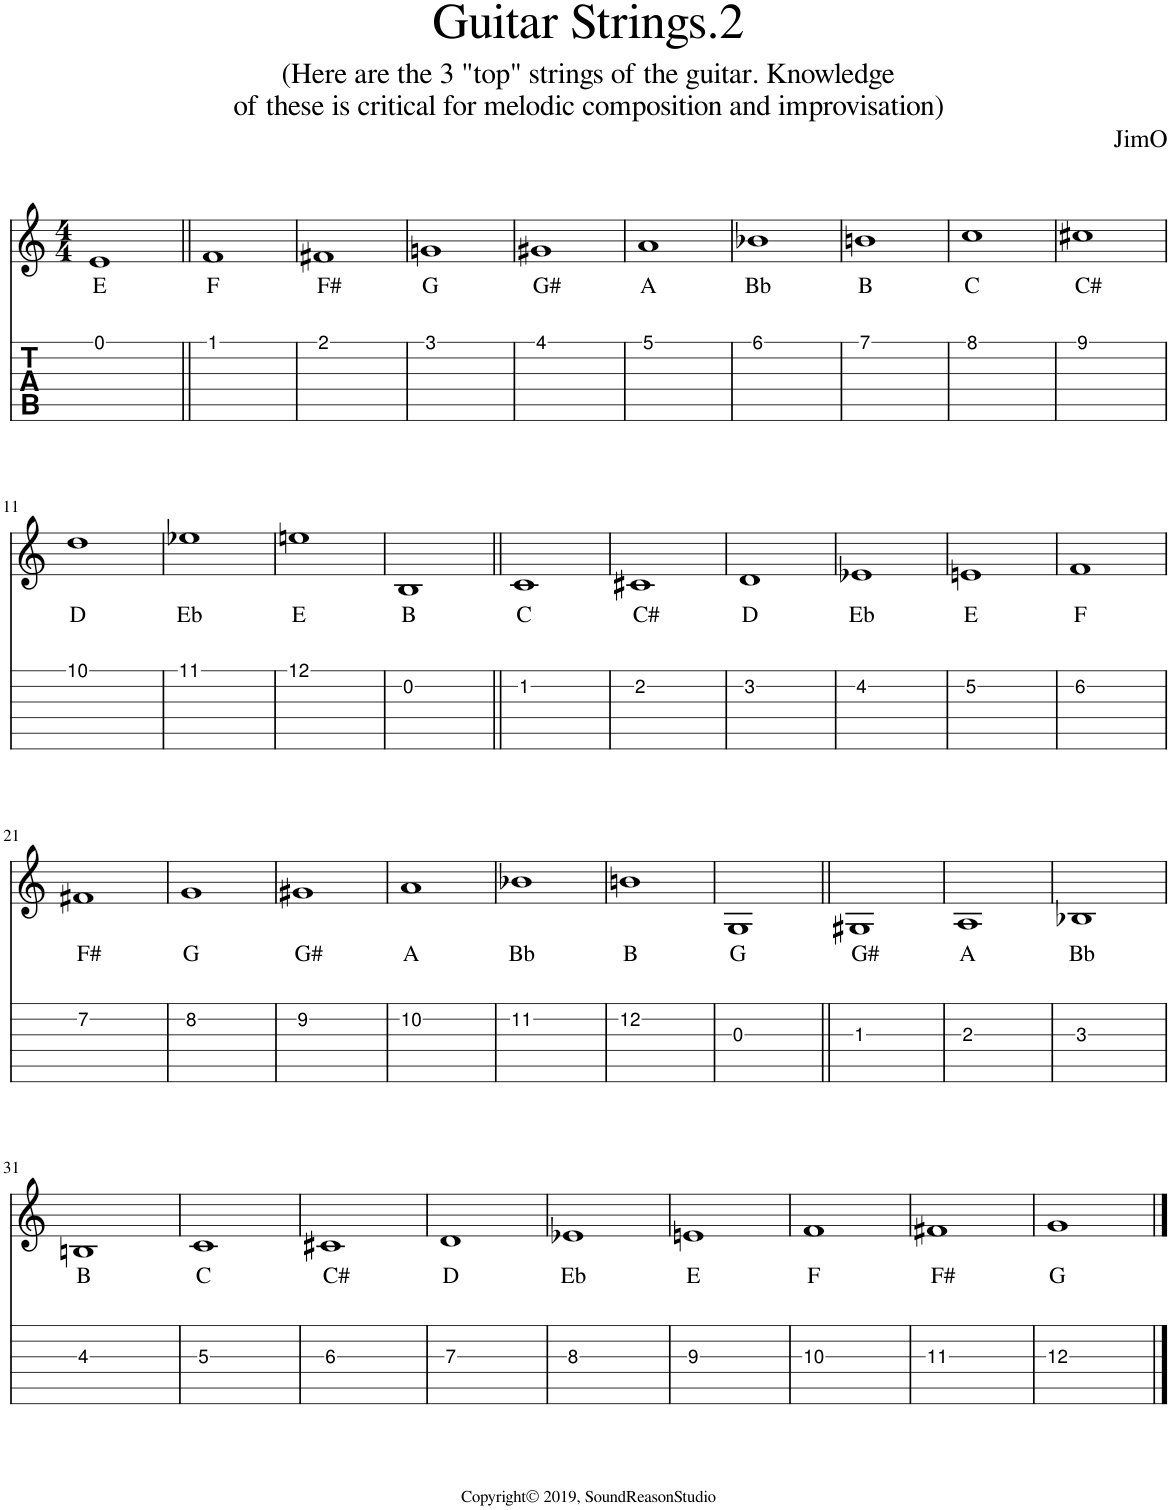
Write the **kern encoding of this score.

**kern	**kern	**text
*part1	*part1	*part1
*staff2	*staff1	*staff1
*I"Guitar	*	*
*I'Guit.	*	*
*stria6	*	*
*	*clefG2	*
*k[]	*k[]	*
*M4/4	*M4/4	*
=1	=1	=1
!	!	!LO:LY:b
1e	1e	E
=2||	=2||	=2||
!	!	!LO:LY:b
1f	1f	F
=3	=3	=3
!	!	!LO:LY:b
1f#	1f#X	F#
=4	=4	=4
!	!	!LO:LY:b
1gn	1gn	G
=5	=5	=5
!	!	!LO:LY:b
1g#	1g#X	G#
=6	=6	=6
!	!	!LO:LY:b
1a	1a	A
=7	=7	=7
!	!	!LO:LY:b
1b-	1b-X	Bb
=8	=8	=8
!	!	!LO:LY:b
1bn	1bn	B
=9	=9	=9
!	!	!LO:LY:b
1cc	1cc	C
=10	=10	=10
!	!	!LO:LY:b
1cc#	1cc#X	C#
!!LO:LB:g=z
=11	=11	=11
!	!	!LO:LY:b
1dd	1dd	D
=12	=12	=12
!	!	!LO:LY:b
1ee-	1ee-X	Eb
=13	=13	=13
!	!	!LO:LY:b
1een	1een	E
=14	=14	=14
!	!	!LO:LY:b
1B	1B	B
=15||	=15||	=15||
!	!	!LO:LY:b
1c	1c	C
=16	=16	=16
!	!	!LO:LY:b
1c#	1c#X	C#
=17	=17	=17
!	!	!LO:LY:b
1d	1d	D
=18	=18	=18
!	!	!LO:LY:b
1e-	1e-X	Eb
=19	=19	=19
!	!	!LO:LY:b
1en	1en	E
=20	=20	=20
!	!	!LO:LY:b
1f	1f	F
!!LO:LB:g=z
=21	=21	=21
!	!	!LO:LY:b
1f#	1f#X	F#
=22	=22	=22
!	!	!LO:LY:b
1g	1g	G
=23	=23	=23
!	!	!LO:LY:b
1g#	1g#X	G#
=24	=24	=24
!	!	!LO:LY:b
1a	1a	A
=25	=25	=25
!	!	!LO:LY:b
1b-	1b-X	Bb
=26	=26	=26
!	!	!LO:LY:b
1bn	1bn	B
=27	=27	=27
!	!	!LO:LY:b
1G	1G	G
=28||	=28||	=28||
!	!	!LO:LY:b
1G#	1G#X	G#
=29	=29	=29
!	!	!LO:LY:b
1A	1A	A
=30	=30	=30
!	!	!LO:LY:b
1B-	1B-X	Bb
!!LO:LB:g=z
=31	=31	=31
!	!	!LO:LY:b
1Bn	1Bn	B
=32	=32	=32
!	!	!LO:LY:b
1c	1c	C
=33	=33	=33
!	!	!LO:LY:b
1c#	1c#X	C#
=34	=34	=34
!	!	!LO:LY:b
1d	1d	D
=35	=35	=35
!	!	!LO:LY:b
1e-	1e-X	Eb
=36	=36	=36
!	!	!LO:LY:b
1en	1en	E
=37	=37	=37
!	!	!LO:LY:b
1f	1f	F
=38	=38	=38
!	!	!LO:LY:b
1f#	1f#X	F#
=39	=39	=39
!	!	!LO:LY:b
1g	1g	G
==	==	==
*-	*-	*-
